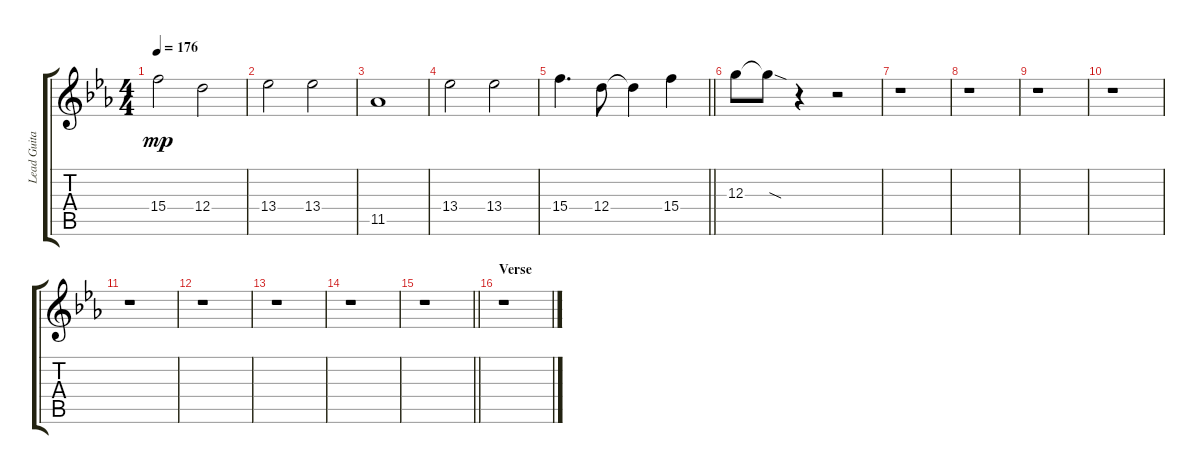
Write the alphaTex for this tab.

\track ("Lead Guitar C" "Lead Guita") {instrument distortionguitar}
\staff {score tabs}
\tuning (E4 B3 G3 D3 A2 E2) {hide}
\ts (4 4)
\tempo 176
\clef g2
\ks cminor
15.4.2{dy mp} 12.4.2 |
13.4.2 13.4.2 |
11.5.1 |
13.4.2 13.4.2 |
\barLineRight lightlight
15.4.4{d} 12.4.8 12.4{t}.4 15.4.4 |
\section ("" "")
12.3.8 12.3{sod t}.8 r.4 r.2 |
r.1 |
r.1 |
r.1 |
r.1 |
r.1 |
r.1 |
r.1 |
r.1 |
\barLineRight lightlight
r.1 |
\section ("" "Verse")
r.1
